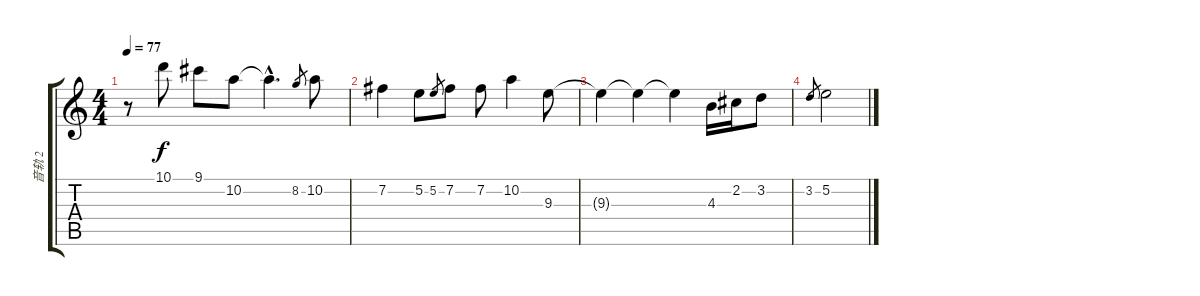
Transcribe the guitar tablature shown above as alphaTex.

\track ("音轨 2" "音轨 2") {instrument acousticguitarsteel}
\staff {score tabs}
\tuning (E4 B3 G3 D3 A2 E2) {hide}
\ts (4 4)
\tempo 77
\clef g2
\ks c
r.8{dy f} 10.1.8 9.1.8 10.2.8 10.2{hac t}.4{d} 8.2.8{gr} 10.2.8 |
7.2.4 5.2.8 5.2.8{gr} 7.2.8 7.2.8 10.2.4 9.3.8 |
9.3{t}.4 9.3{t}.4 9.3{t}.4 4.3.16 2.2.16 3.2.8 |
3.2.8{gr} 5.2.2
